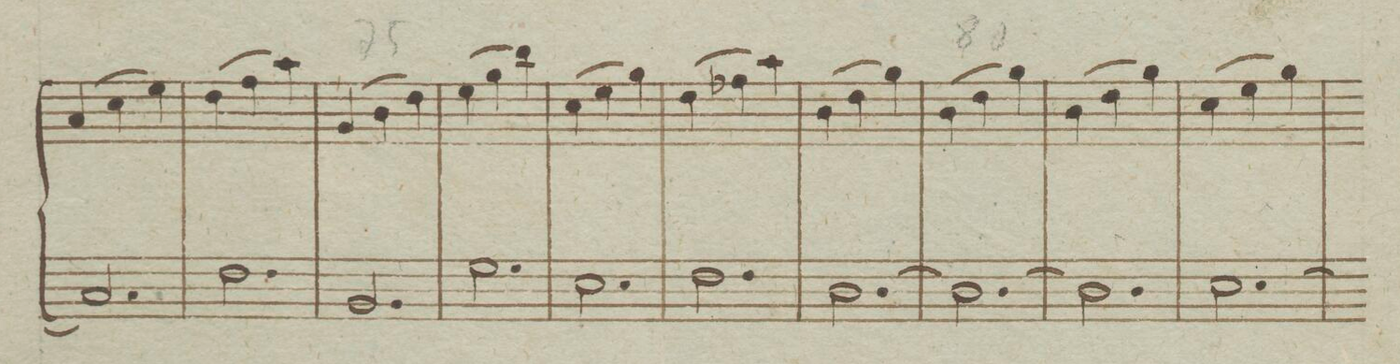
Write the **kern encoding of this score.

**kern	**dynam
*I"Violon	*
*clefF4	*
*k[b-e-]	*
*M3/4	*
2.C/]	.
=74	=74
2.F\	.
=75	=75
2.BB-/	.
=76	=76
2.G\	.
=77	=77
2.E-\	.
=78	=78
2.F\	.
=79	=79
[2.D\	.
=80	=80
2.D\_	.
=81	=81
2.D\]	.
=82	=82
[2.E-\	.
=83	=83
*-	*-
